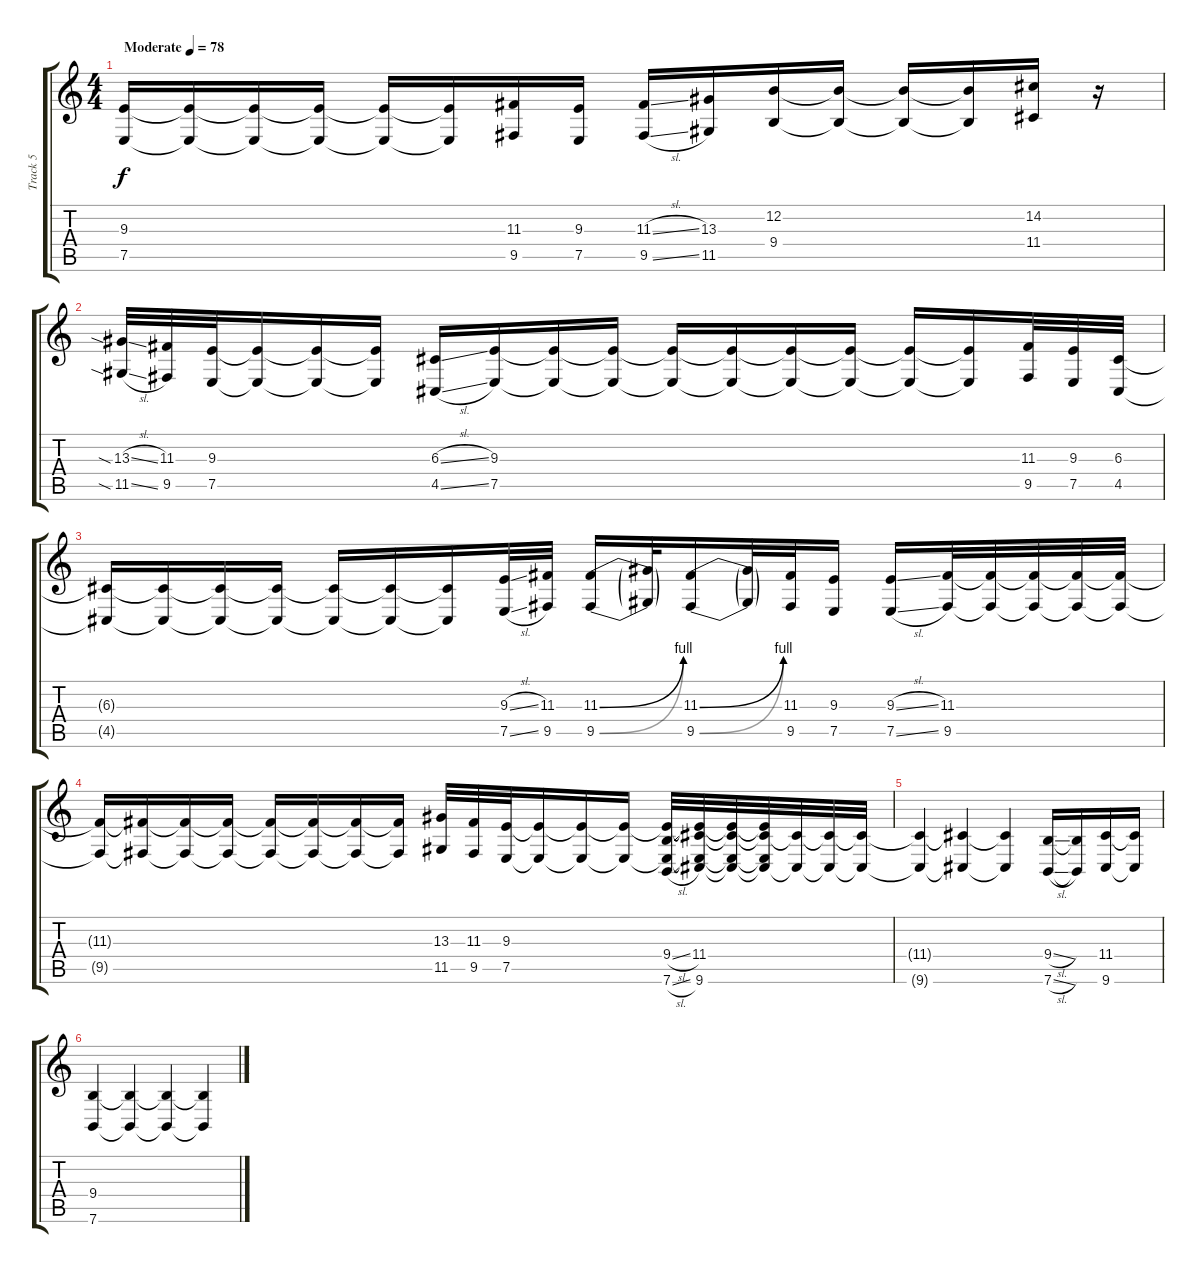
\track ("Track 5" "Track 5") {instrument churchorgan}
\staff {score tabs}
\tuning (E4 B3 G3 D3 A2 E2) {hide}
\ts (4 4)
\tempo (78 "Moderate")
\clef g2
\ks c
(9.3 7.5).16{dy f instrument churchorgan} (9.3{t} 7.5{t}).16 (9.3{t} 7.5{t}).16 (9.3{t} 7.5{t}).16 (9.3{t} 7.5{t}).16 (9.3{t} 7.5{t}).16 (11.3 9.5).16 (9.3 7.5).16 (11.3{sl} 9.5{sl}).16 (13.3 11.5).16 (12.2 9.4).16 (12.2{t} 9.4{t}).16 (12.2{t} 9.4{t}).16 (12.2{t} 9.4{t}).16 (14.2 11.4).16 r.16 |
(13.3{sia sl} 11.5{sia sl}).32 (11.3 9.5).32 (9.3 7.5).32 (9.3{t} 7.5{t}).16 (9.3{t} 7.5{t}).16 (9.3{t} 7.5{t}).16 (6.3{sl} 4.5{sl}).16 (9.3 7.5).16 (9.3{t} 7.5{t}).16 (9.3{t} 7.5{t}).16 (9.3{t} 7.5{t}).16 (9.3{t} 7.5{t}).16 (9.3{t} 7.5{t}).16 (9.3{t} 7.5{t}).16 (9.3{t} 7.5{t}).16 (9.3{t} 7.5{t}).16 (11.3 9.5).32 (9.3 7.5).32 (6.3 4.5).32 |
(6.3{t} 4.5{t}).16 (6.3{t} 4.5{t}).16 (6.3{t} 4.5{t}).16 (6.3{t} 4.5{t}).16 (6.3{t} 4.5{t}).16 (6.3{t} 4.5{t}).16 (6.3{t} 4.5{t}).16 (9.3{sl} 7.5{sl}).32 (11.3 9.5).32 (11.3{be (bend 0 0 60 4)} 9.5{be (bend 0 0 60 4)}).16 (11.3{t} 9.5{t}).32 (11.3{be (bend 0 0 60 4)} 9.5{be (bend 0 0 60 4)}).16 (11.3{t} 9.5{t}).32 (11.3 9.5).32 (9.3 7.5).16 (9.3{sl} 7.5{sl}).16 (11.3 9.5).32 (11.3{t} 9.5{t}).32 (11.3{t} 9.5{t}).32 (11.3{t} 9.5{t}).32 (11.3{t} 9.5{t}).32 |
(11.3{t} 9.5{t}).16 (11.3{t} 9.5{t}).16 (11.3{t} 9.5{t}).16 (11.3{t} 9.5{t}).16 (11.3{t} 9.5{t}).16 (11.3{t} 9.5{t}).16 (11.3{t} 9.5{t}).16 (11.3{t} 9.5{t}).16 (13.3 11.5).32 (11.3 9.5).32 (9.3 7.5).32 (9.3{t} 7.5{t}).16 (9.3{t} 7.5{t}).16 (9.3{t} 7.5{t}).16 (9.3{t} 9.4{sl} 7.5{t} 7.6{sl}).32 (9.3{t} 11.4 7.5{t} 9.6).32 (9.3{t} 11.4{t} 7.5{t} 9.6{t}).32 (9.3{t} 11.4{t} 7.5{t} 9.6{t}).32 (11.4{t} 9.6{t}).32 (11.4{t} 9.6{t}).32 (11.4{t} 9.6{t}).32 |
(11.4{t} 9.6{t}).4 (11.4{t} 9.6{t}).4 (11.4{t} 9.6{t}).4 (9.4{sl} 7.6{sl}).16 (9.4{t} 7.6{t}).16 (11.4 9.6).16 (11.4{t} 9.6{t}).16 |
(9.4 7.6).4{volume 0} (9.4{t} 7.6{t}).4 (9.4{t} 7.6{t}).4 (9.4{t} 7.6{t}).4
